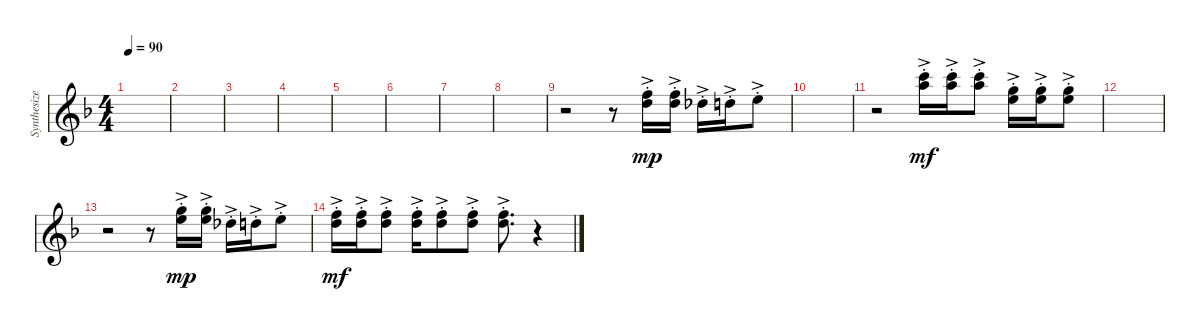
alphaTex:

\track ("Synthesizer" "Synthesize") {instrument fx3crystal}
\staff {score}
\tuning (E4 B3 G3 D3 A2 E2 B1) {hide}
\ts (4 4)
\tempo 90
\clef g2
\ks f
|
|
|
|
|
|
|
|
r.2 r.8 (13.1{ac st} 15.2{ac st}).16{dy mp} (10.1{ac st} 18.2{ac st}).16 9.1{ac st}.16 10.1{ac st}.16 12.1{ac st}.8 |
|
r.2 (20.1{ac st} 22.2{ac st}).16{dy mf} (17.1{ac st} 25.2{ac st}).16 (20.1{ac st} 22.2{ac st}).8 (15.1{ac st} 17.2{ac st}).16 (12.1{ac st} 20.2{ac st}).16 (15.1{ac st} 17.2{ac st}).8 |
|
r.2 r.8 (12.1{ac st} 20.2{ac st}).16{dy mp} (15.1{ac st} 17.2{ac st}).16 9.1{ac st}.16 10.1{ac st}.16 12.1{ac st}.8 |
(13.1{ac st} 15.2{ac st}).16{dy mf} (10.1{ac st} 18.2{ac st}).16 (13.1{ac st} 15.2{ac st}).8 (10.1{ac st} 18.2{ac st}).16 (13.1{ac st} 15.2{ac st}).8 (10.1{ac st} 18.2{ac st}).8 (13.1{ac st} 15.2{ac st}).8{d} r.4
